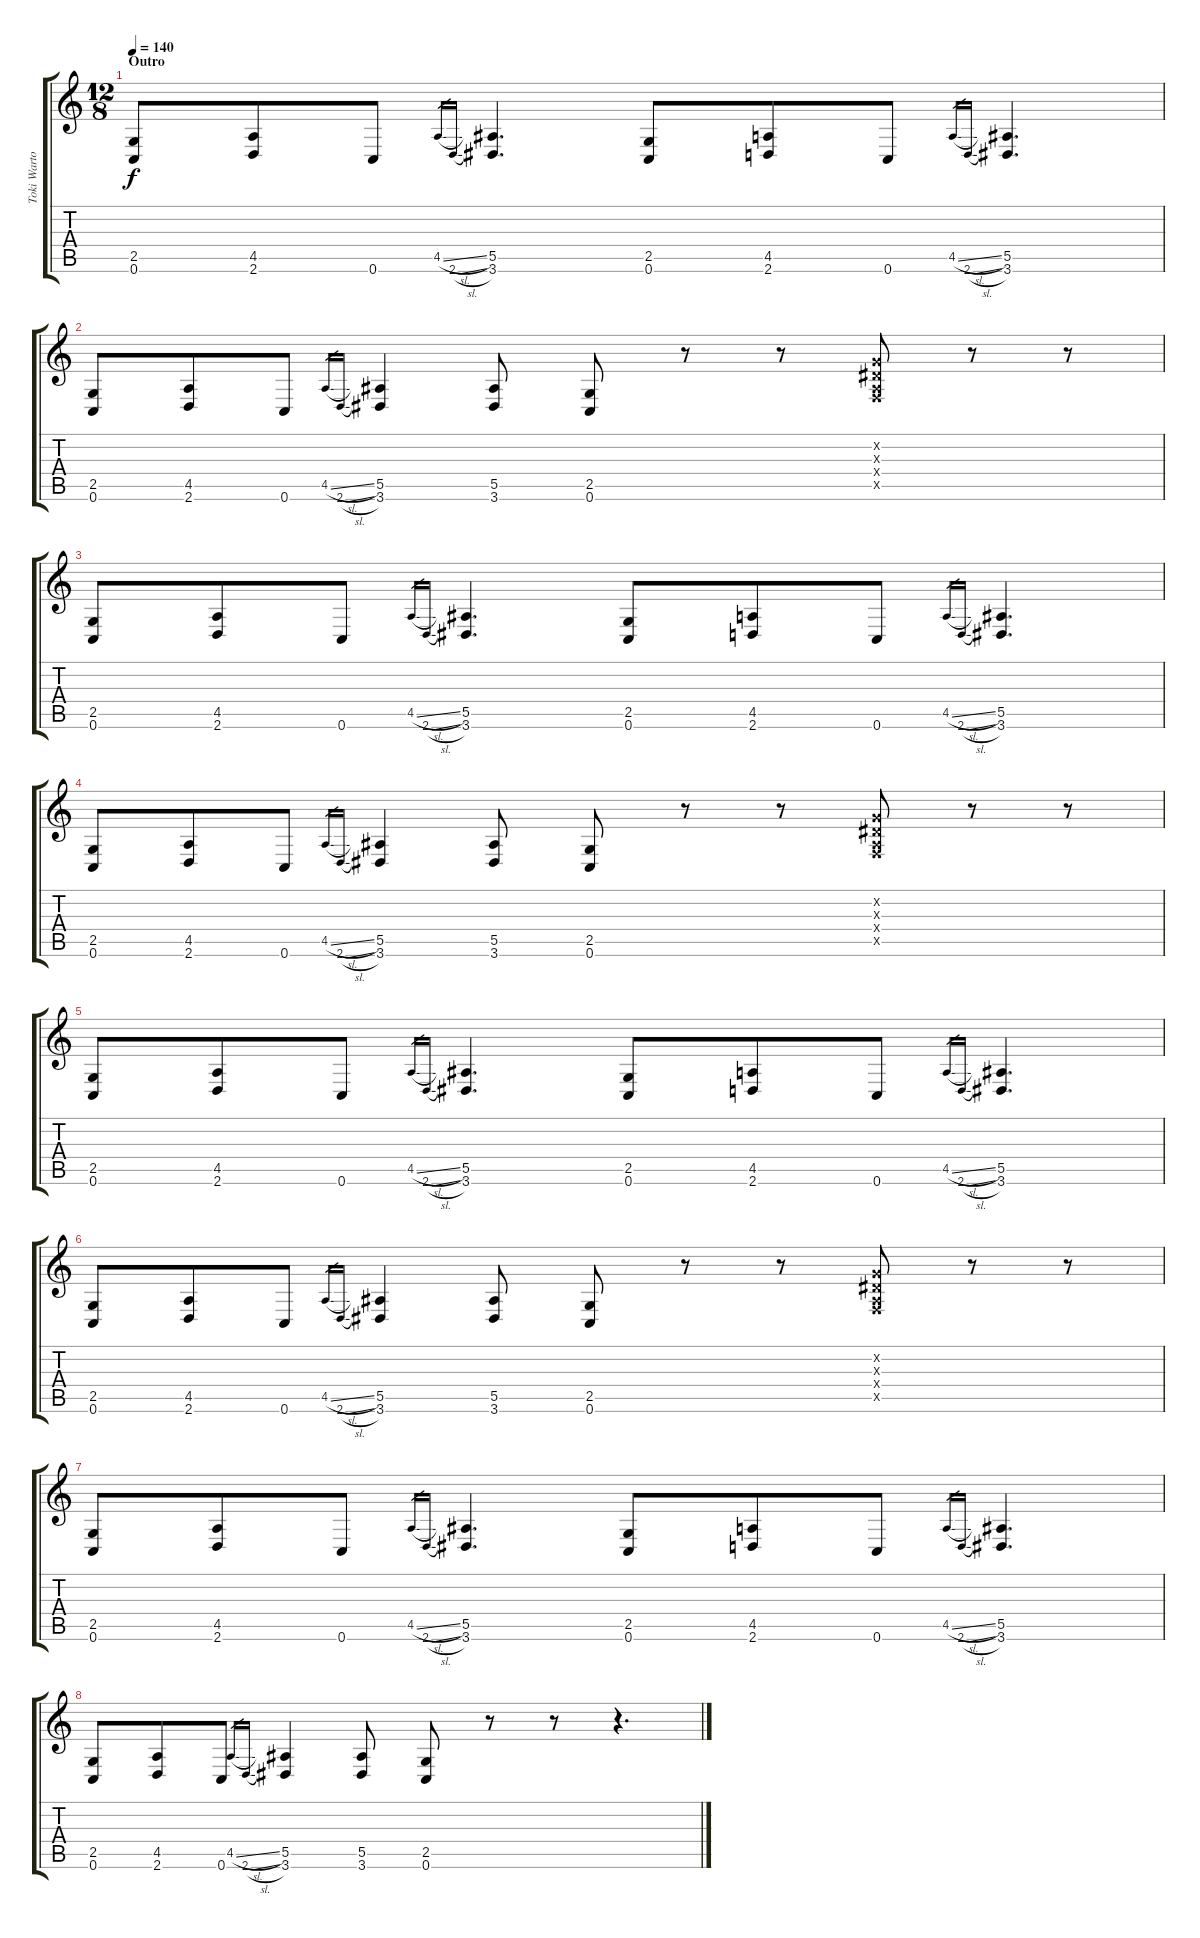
\track ("Toki Wartooth (Lead Guitar 2)" "Toki Warto") {instrument distortionguitar}
\staff {score tabs}
\tuning (C4 G3 Eb3 Bb2 F2 C2) {hide}
\ts (12 8)
\section ("" "Outro")
\tempo 150
\tempo 140
\clef g2
\ks c
(2.5 0.6).8{dy f} (4.5 2.6).8 0.6.8 4.5{sl}.16{gr} 2.6{sl}.16{gr} (5.5 3.6).4{d} (2.5 0.6).8 (4.5 2.6).8 0.6.8 4.5{sl}.16{gr} 2.6{sl}.16{gr} (5.5 3.6).4{d} |
(2.5 0.6).8 (4.5 2.6).8 0.6.8 4.5{sl}.16{gr} 2.6{sl}.16{gr} (5.5 3.6).4 (5.5 3.6).8 (2.5 0.6).8 r.8 r.8 (0.2{x} 0.3{x} 0.4{x} 0.5{x}).8 r.8 r.8 |
(2.5 0.6).8 (4.5 2.6).8 0.6.8 4.5{sl}.16{gr} 2.6{sl}.16{gr} (5.5 3.6).4{d} (2.5 0.6).8 (4.5 2.6).8 0.6.8 4.5{sl}.16{gr} 2.6{sl}.16{gr} (5.5 3.6).4{d} |
(2.5 0.6).8 (4.5 2.6).8 0.6.8 4.5{sl}.16{gr} 2.6{sl}.16{gr} (5.5 3.6).4 (5.5 3.6).8 (2.5 0.6).8 r.8 r.8 (0.2{x} 0.3{x} 0.4{x} 0.5{x}).8 r.8 r.8 |
(2.5 0.6).8 (4.5 2.6).8 0.6.8 4.5{sl}.16{gr} 2.6{sl}.16{gr} (5.5 3.6).4{d} (2.5 0.6).8 (4.5 2.6).8 0.6.8 4.5{sl}.16{gr} 2.6{sl}.16{gr} (5.5 3.6).4{d} |
(2.5 0.6).8 (4.5 2.6).8 0.6.8 4.5{sl}.16{gr} 2.6{sl}.16{gr} (5.5 3.6).4 (5.5 3.6).8 (2.5 0.6).8 r.8 r.8 (0.2{x} 0.3{x} 0.4{x} 0.5{x}).8 r.8 r.8 |
(2.5 0.6).8 (4.5 2.6).8 0.6.8 4.5{sl}.16{gr} 2.6{sl}.16{gr} (5.5 3.6).4{d} (2.5 0.6).8 (4.5 2.6).8 0.6.8 4.5{sl}.16{gr} 2.6{sl}.16{gr} (5.5 3.6).4{d} |
(2.5 0.6).8 (4.5 2.6).8 0.6.8 4.5{sl}.16{gr} 2.6{sl}.16{gr} (5.5 3.6).4 (5.5 3.6).8 (2.5 0.6).8 r.8 r.8 r.4{d}
